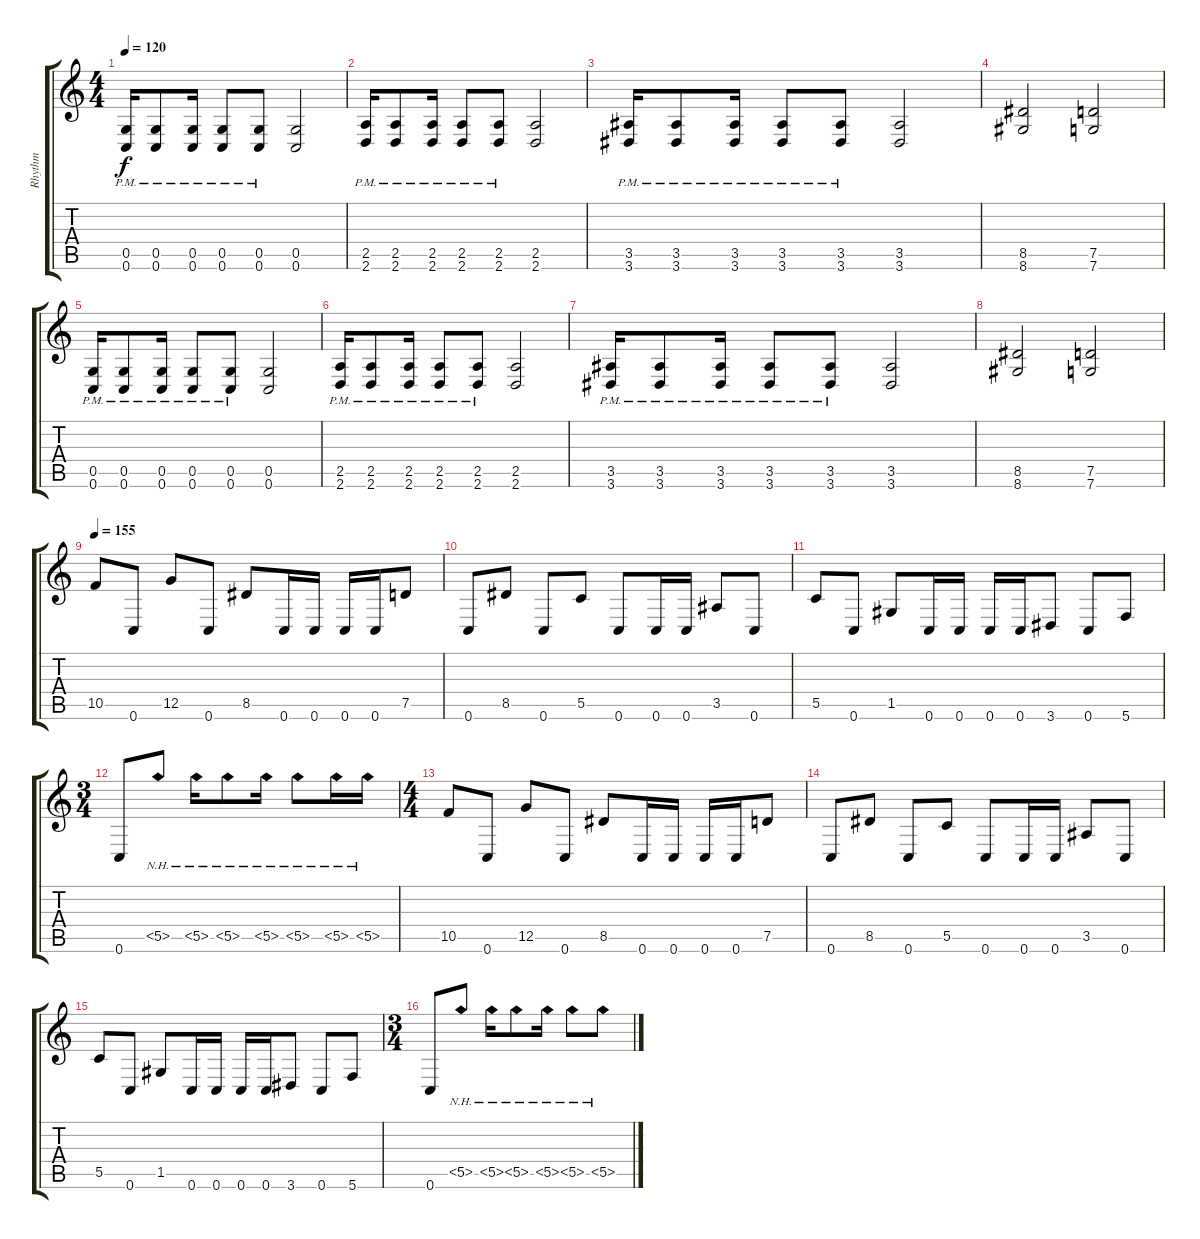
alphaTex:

\track ("Rhythm" "Rhythm") {instrument distortionguitar}
\staff {score tabs}
\tuning (D4 A3 F3 C3 G2 C2) {hide}
\ts (4 4)
\tempo 120
\clef g2
\ks c
(0.5{pm} 0.6{pm}).16{dy f} (0.5{pm} 0.6{pm}).8 (0.5{pm} 0.6{pm}).16 (0.5{pm} 0.6{pm}).8 (0.5{pm} 0.6{pm}).8 (0.5 0.6).2 |
(2.5{pm} 2.6{pm}).16 (2.5{pm} 2.6{pm}).8 (2.5{pm} 2.6{pm}).16 (2.5{pm} 2.6{pm}).8 (2.5{pm} 2.6{pm}).8 (2.5 2.6).2 |
(3.5{pm} 3.6{pm}).16 (3.5{pm} 3.6{pm}).8 (3.5{pm} 3.6{pm}).16 (3.5{pm} 3.6{pm}).8 (3.5{pm} 3.6{pm}).8 (3.5 3.6).2 |
(8.5 8.6).2 (7.5 7.6).2 |
(0.5{pm} 0.6{pm}).16 (0.5{pm} 0.6{pm}).8 (0.5{pm} 0.6{pm}).16 (0.5{pm} 0.6{pm}).8 (0.5{pm} 0.6{pm}).8 (0.5 0.6).2 |
(2.5{pm} 2.6{pm}).16 (2.5{pm} 2.6{pm}).8 (2.5{pm} 2.6{pm}).16 (2.5{pm} 2.6{pm}).8 (2.5{pm} 2.6{pm}).8 (2.5 2.6).2 |
(3.5{pm} 3.6{pm}).16 (3.5{pm} 3.6{pm}).8 (3.5{pm} 3.6{pm}).16 (3.5{pm} 3.6{pm}).8 (3.5{pm} 3.6{pm}).8 (3.5 3.6).2 |
(8.5 8.6).2 (7.5 7.6).2 |
\tempo 155
10.5.8 0.6.8 12.5.8 0.6.8 8.5.8 0.6.16 0.6.16 0.6.16 0.6.16 7.5.8 |
0.6.8 8.5.8 0.6.8 5.5.8 0.6.8 0.6.16 0.6.16 3.5.8 0.6.8 |
5.5.8 0.6.8 1.5.8 0.6.16 0.6.16 0.6.16 0.6.16 3.6.8 0.6.8 5.6.8 |
\ts (3 4)
0.6.8 5.5{nh}.8 5.5{nh}.16 5.5{nh}.8 5.5{nh}.16 5.5{nh}.8 5.5{nh}.16 5.5{nh}.16 |
\ts (4 4)
10.5.8{balance 0} 0.6.8 12.5.8 0.6.8 8.5.8 0.6.16 0.6.16 0.6.16 0.6.16 7.5.8 |
0.6.8 8.5.8 0.6.8 5.5.8 0.6.8 0.6.16 0.6.16 3.5.8 0.6.8 |
5.5.8 0.6.8 1.5.8 0.6.16 0.6.16 0.6.16 0.6.16 3.6.8 0.6.8 5.6.8 |
\ts (3 4)
0.6.8 5.5{nh}.8 5.5{nh}.16 5.5{nh}.8 5.5{nh}.16 5.5{nh}.8 5.5{nh}.8
